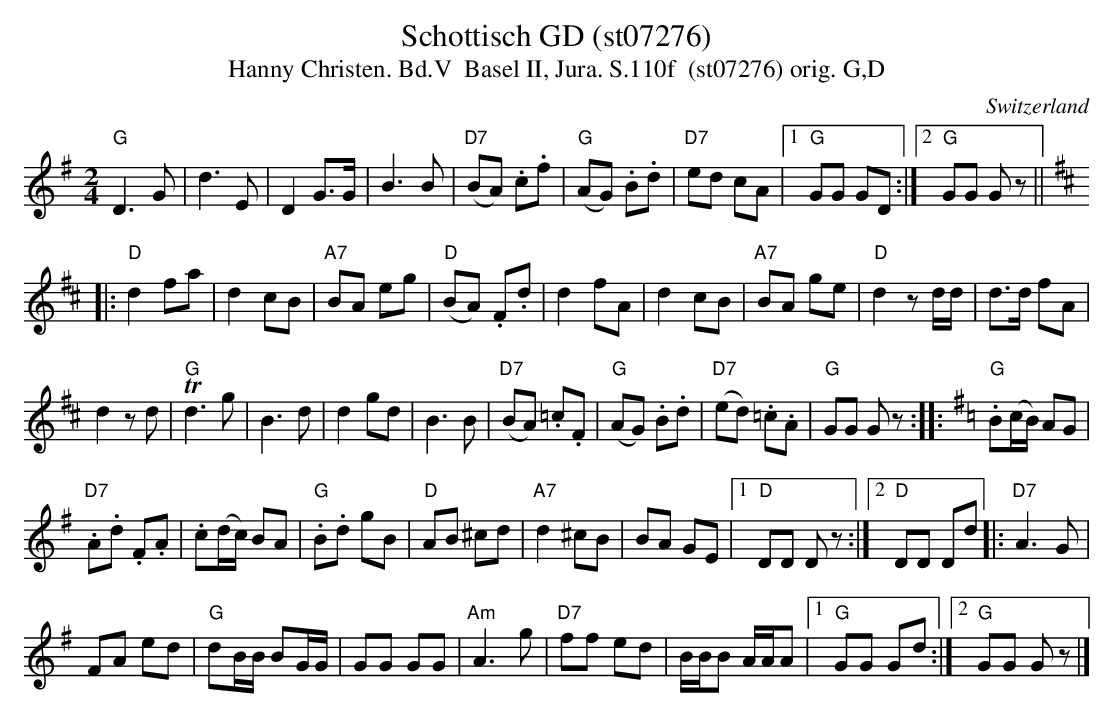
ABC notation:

X:1
T: Schottisch GD (st07276)
T:Hanny Christen. Bd.V  Basel II, Jura. S.110f  (st07276) orig. G,D
M:2/4
L:1/8
O:Switzerland
K:G major
"G"D3G | d3E | D2G>G | B3B | ("D7"BA) .c.f | ("G"AG) .B.d | "D7"ed cA |1 "G"GG GD :|2 "G"GG Gz || [K:D]
|: "D"d2fa | d2cB | "A7"BA eg | ("D"BA) .F.d | d2fA | d2cB | "A7"BA ge | "D"d2zd/d/ | d>d fA |
d2zd | "G" Td3 g | B3d | td2gd | B3B | ("D7"BA) .=c.F | ("G"AG) .B.d | ("D7"ed)  .=c.A | "G"GG Gz :: [K:G] "G".B(c/B/) AG |
"D7".A.d .F.A | .c(d/c/) BA | "G".B.d gB | "D"AB ^cd | "A7"d2^cB | BA GE |1 "D"DD Dz :|2 "D"DD Dd |: "D7"A3G |
FA ed | "G"dB/B/ BG/G/ | GG GG | "Am"A3g | "D7"ff ed | B/B/B A/A/A |1 "G"GG Gd :|2 "G"GG Gz |]
